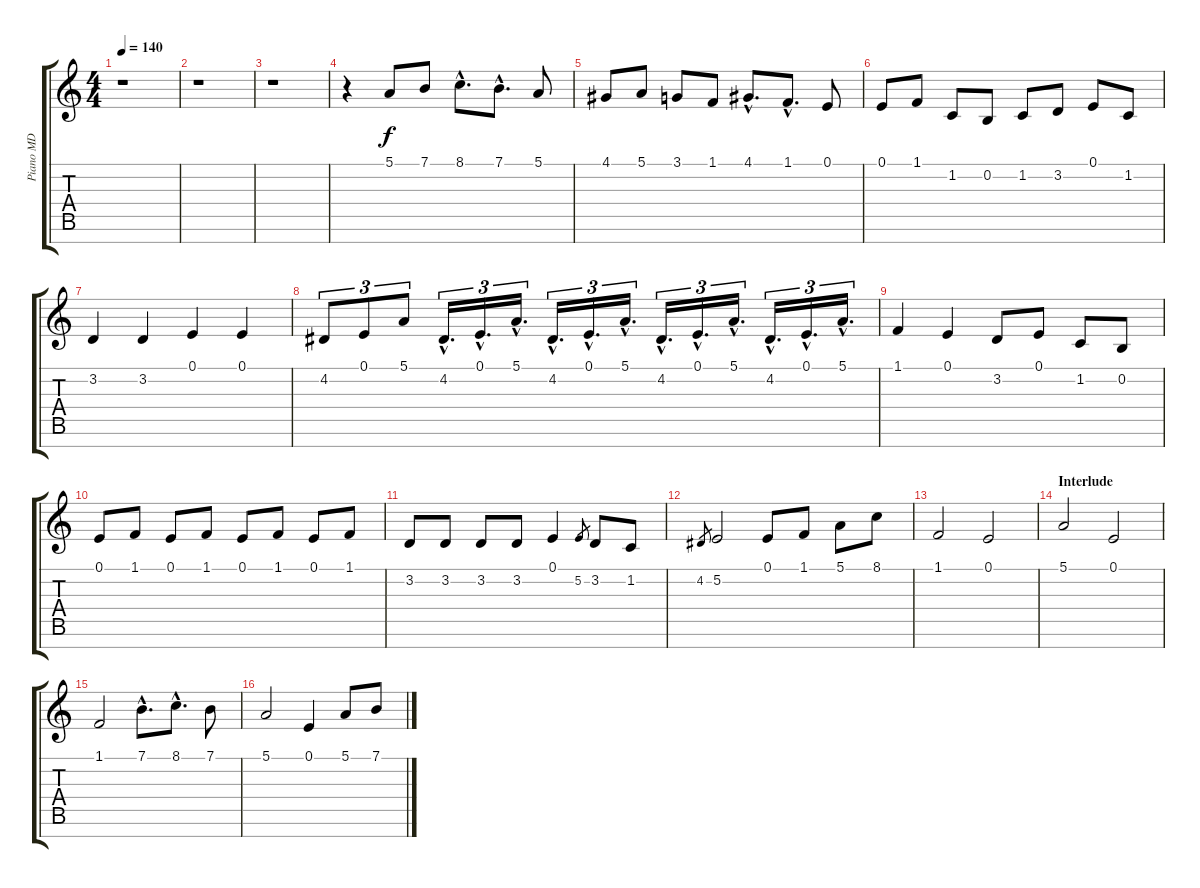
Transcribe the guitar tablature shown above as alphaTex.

\track ("Piano MD" "Piano MD") {instrument acousticgrandpiano}
\staff {score tabs}
\tuning (E4 B3 G3 D3 A2 E2 B1) {hide}
\ts (4 4)
\tempo 140
\clef g2
\ks c
r.1{dy f} |
r.1 |
r.1 |
r.4 5.1.8 7.1.8 8.1{hac}.8{d} 7.1{hac}.8{d} 5.1.8 |
4.1.8 5.1.8 3.1.8 1.1.8 4.1{hac}.8{d} 1.1{hac}.8{d} 0.1.8 |
0.1.8 1.1.8 1.2.8 0.2.8 1.2.8 3.2.8 0.1.8 1.2.8 |
3.2.4 3.2.4 0.1.4 0.1.4 |
4.2.8{tu (3 2)} 0.1.8{tu (3 2)} 5.1.8{tu (3 2)} 4.2{hac}.16{d tu (3 2)} 0.1{hac}.16{d tu (3 2)} 5.1{hac}.16{d tu (3 2)} 4.2{hac}.16{d tu (3 2)} 0.1{hac}.16{d tu (3 2)} 5.1{hac}.16{d tu (3 2)} 4.2{hac}.16{d tu (3 2)} 0.1{hac}.16{d tu (3 2)} 5.1{hac}.16{d tu (3 2)} 4.2{hac}.16{d tu (3 2)} 0.1{hac}.16{d tu (3 2)} 5.1{hac}.16{d tu (3 2)} |
1.1.4 0.1.4 3.2.8 0.1.8 1.2.8 0.2.8 |
0.1.8 1.1.8 0.1.8 1.1.8 0.1.8 1.1.8 0.1.8 1.1.8 |
3.2.8 3.2.8 3.2.8 3.2.8 0.1.4 5.2.8{gr} 3.2.8 1.2.8 |
4.2.8{gr} 5.2.2 0.1.8 1.1.8 5.1.8 8.1.8 |
1.1.2 0.1.2 |
\section ("" "Interlude")
5.1.2 0.1.2 |
1.1.2 7.1{hac}.8{d} 8.1{hac}.8{d} 7.1.8 |
5.1.2 0.1.4 5.1.8 7.1.8
